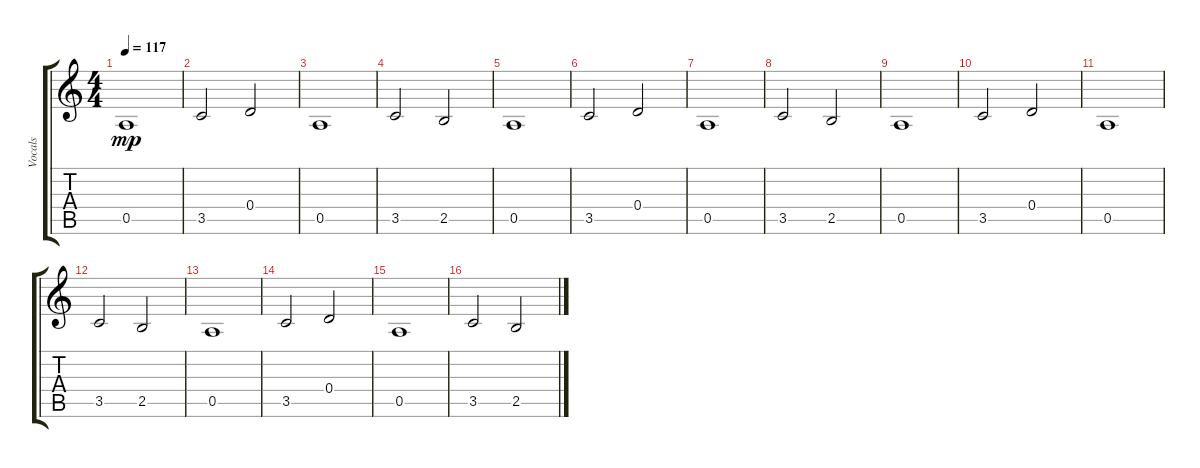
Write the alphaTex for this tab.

\track ("Vocals" "Vocals") {instrument acousticguitarnylon}
\staff {score tabs}
\tuning (E4 B3 G3 D3 A2 E2) {hide}
\ts (4 4)
\tempo 117
\clef g2
\ks c
0.5.1{dy mp} |
3.5.2 0.4.2 |
0.5.1 |
3.5.2 2.5.2 |
0.5.1 |
3.5.2 0.4.2 |
0.5.1 |
3.5.2 2.5.2 |
0.5.1 |
3.5.2 0.4.2 |
0.5.1 |
3.5.2 2.5.2 |
0.5.1 |
3.5.2 0.4.2 |
0.5.1 |
3.5.2 2.5.2
